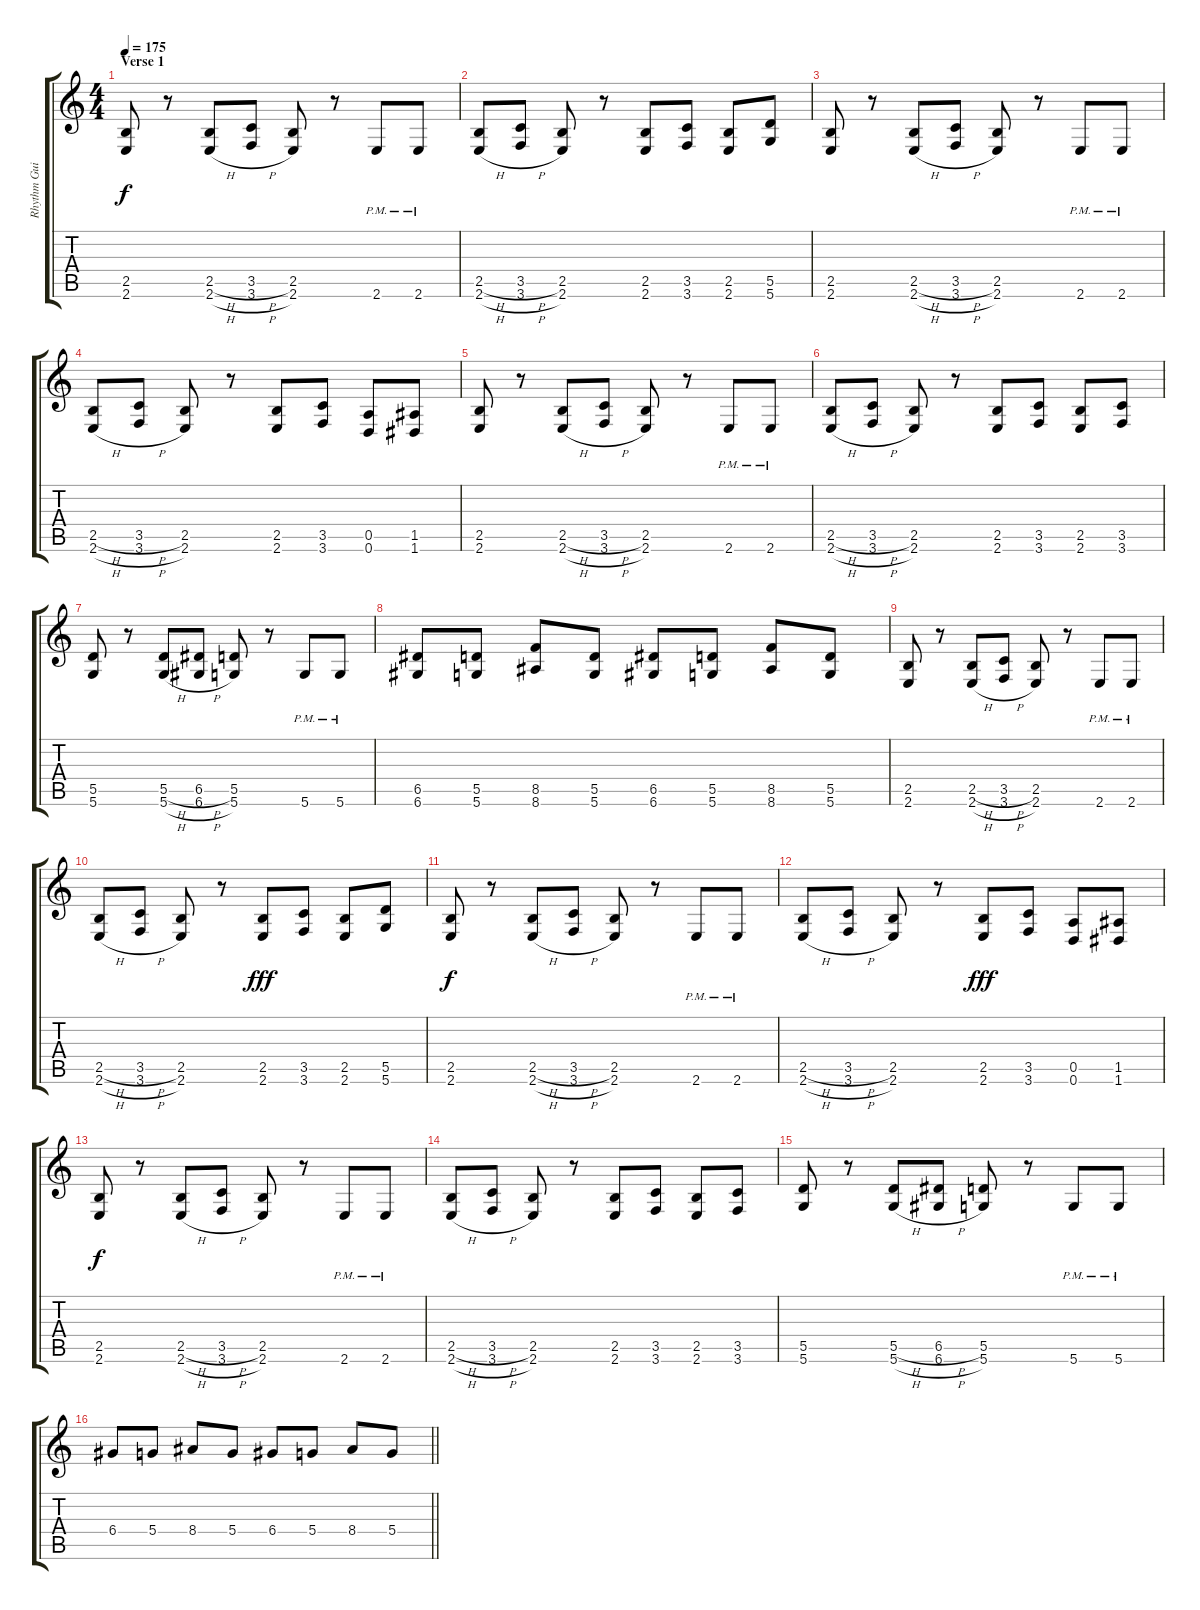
\track ("Rhythm Guitar" "Rhythm Gui") {instrument overdrivenguitar}
\staff {score tabs}
\tuning (E4 B3 G3 D3 A2 D2) {hide}
\ts (4 4)
\section ("" "Verse 1")
\tempo 175
\clef g2
\ks c
(2.5 2.6).8{dy f} r.8 (2.5{h} 2.6{h}).8 (3.5{h} 3.6{h}).8 (2.5 2.6).8 r.8 2.6{pm}.8 2.6{pm}.8 |
(2.5{h} 2.6{h}).8 (3.5{h} 3.6{h}).8 (2.5 2.6).8 r.8 (2.5 2.6).8 (3.5 3.6).8 (2.5 2.6).8 (5.5 5.6).8 |
(2.5 2.6).8 r.8 (2.5{h} 2.6{h}).8 (3.5{h} 3.6{h}).8 (2.5 2.6).8 r.8 2.6{pm}.8 2.6{pm}.8 |
(2.5{h} 2.6{h}).8 (3.5{h} 3.6{h}).8 (2.5 2.6).8 r.8 (2.5 2.6).8 (3.5 3.6).8 (0.5 0.6).8 (1.5 1.6).8 |
(2.5 2.6).8 r.8 (2.5{h} 2.6{h}).8 (3.5{h} 3.6{h}).8 (2.5 2.6).8 r.8 2.6{pm}.8 2.6{pm}.8 |
(2.5{h} 2.6{h}).8 (3.5{h} 3.6{h}).8 (2.5 2.6).8 r.8 (2.5 2.6).8 (3.5 3.6).8 (2.5 2.6).8 (3.5 3.6).8 |
(5.5 5.6).8 r.8 (5.5{h} 5.6{h}).8 (6.5{h} 6.6{h}).8 (5.5 5.6).8 r.8 5.6{pm}.8 5.6{pm}.8 |
(6.5 6.6).8 (5.5 5.6).8 (8.5 8.6).8 (5.5 5.6).8 (6.5 6.6).8 (5.5 5.6).8 (8.5 8.6).8 (5.5 5.6).8 |
(2.5 2.6).8 r.8 (2.5{h} 2.6{h}).8 (3.5{h} 3.6{h}).8 (2.5 2.6).8 r.8 2.6{pm}.8 2.6{pm}.8 |
(2.5{h} 2.6{h}).8 (3.5{h} 3.6{h}).8 (2.5 2.6).8 r.8 (2.5 2.6).8{dy fff} (3.5 3.6).8 (2.5 2.6).8 (5.5 5.6).8 |
(2.5 2.6).8{dy f} r.8 (2.5{h} 2.6{h}).8 (3.5{h} 3.6{h}).8 (2.5 2.6).8 r.8 2.6{pm}.8 2.6{pm}.8 |
(2.5{h} 2.6{h}).8 (3.5{h} 3.6{h}).8 (2.5 2.6).8 r.8 (2.5 2.6).8{dy fff} (3.5 3.6).8 (0.5 0.6).8 (1.5 1.6).8 |
(2.5 2.6).8{dy f} r.8 (2.5{h} 2.6{h}).8 (3.5{h} 3.6{h}).8 (2.5 2.6).8 r.8 2.6{pm}.8 2.6{pm}.8 |
(2.5{h} 2.6{h}).8 (3.5{h} 3.6{h}).8 (2.5 2.6).8 r.8 (2.5 2.6).8 (3.5 3.6).8 (2.5 2.6).8 (3.5 3.6).8 |
(5.5 5.6).8 r.8 (5.5{h} 5.6{h}).8 (6.5{h} 6.6{h}).8 (5.5 5.6).8 r.8 5.6{pm}.8 5.6{pm}.8 |
\barLineRight lightlight
6.4.8 5.4.8 8.4.8 5.4.8 6.4.8 5.4.8 8.4.8 5.4.8
